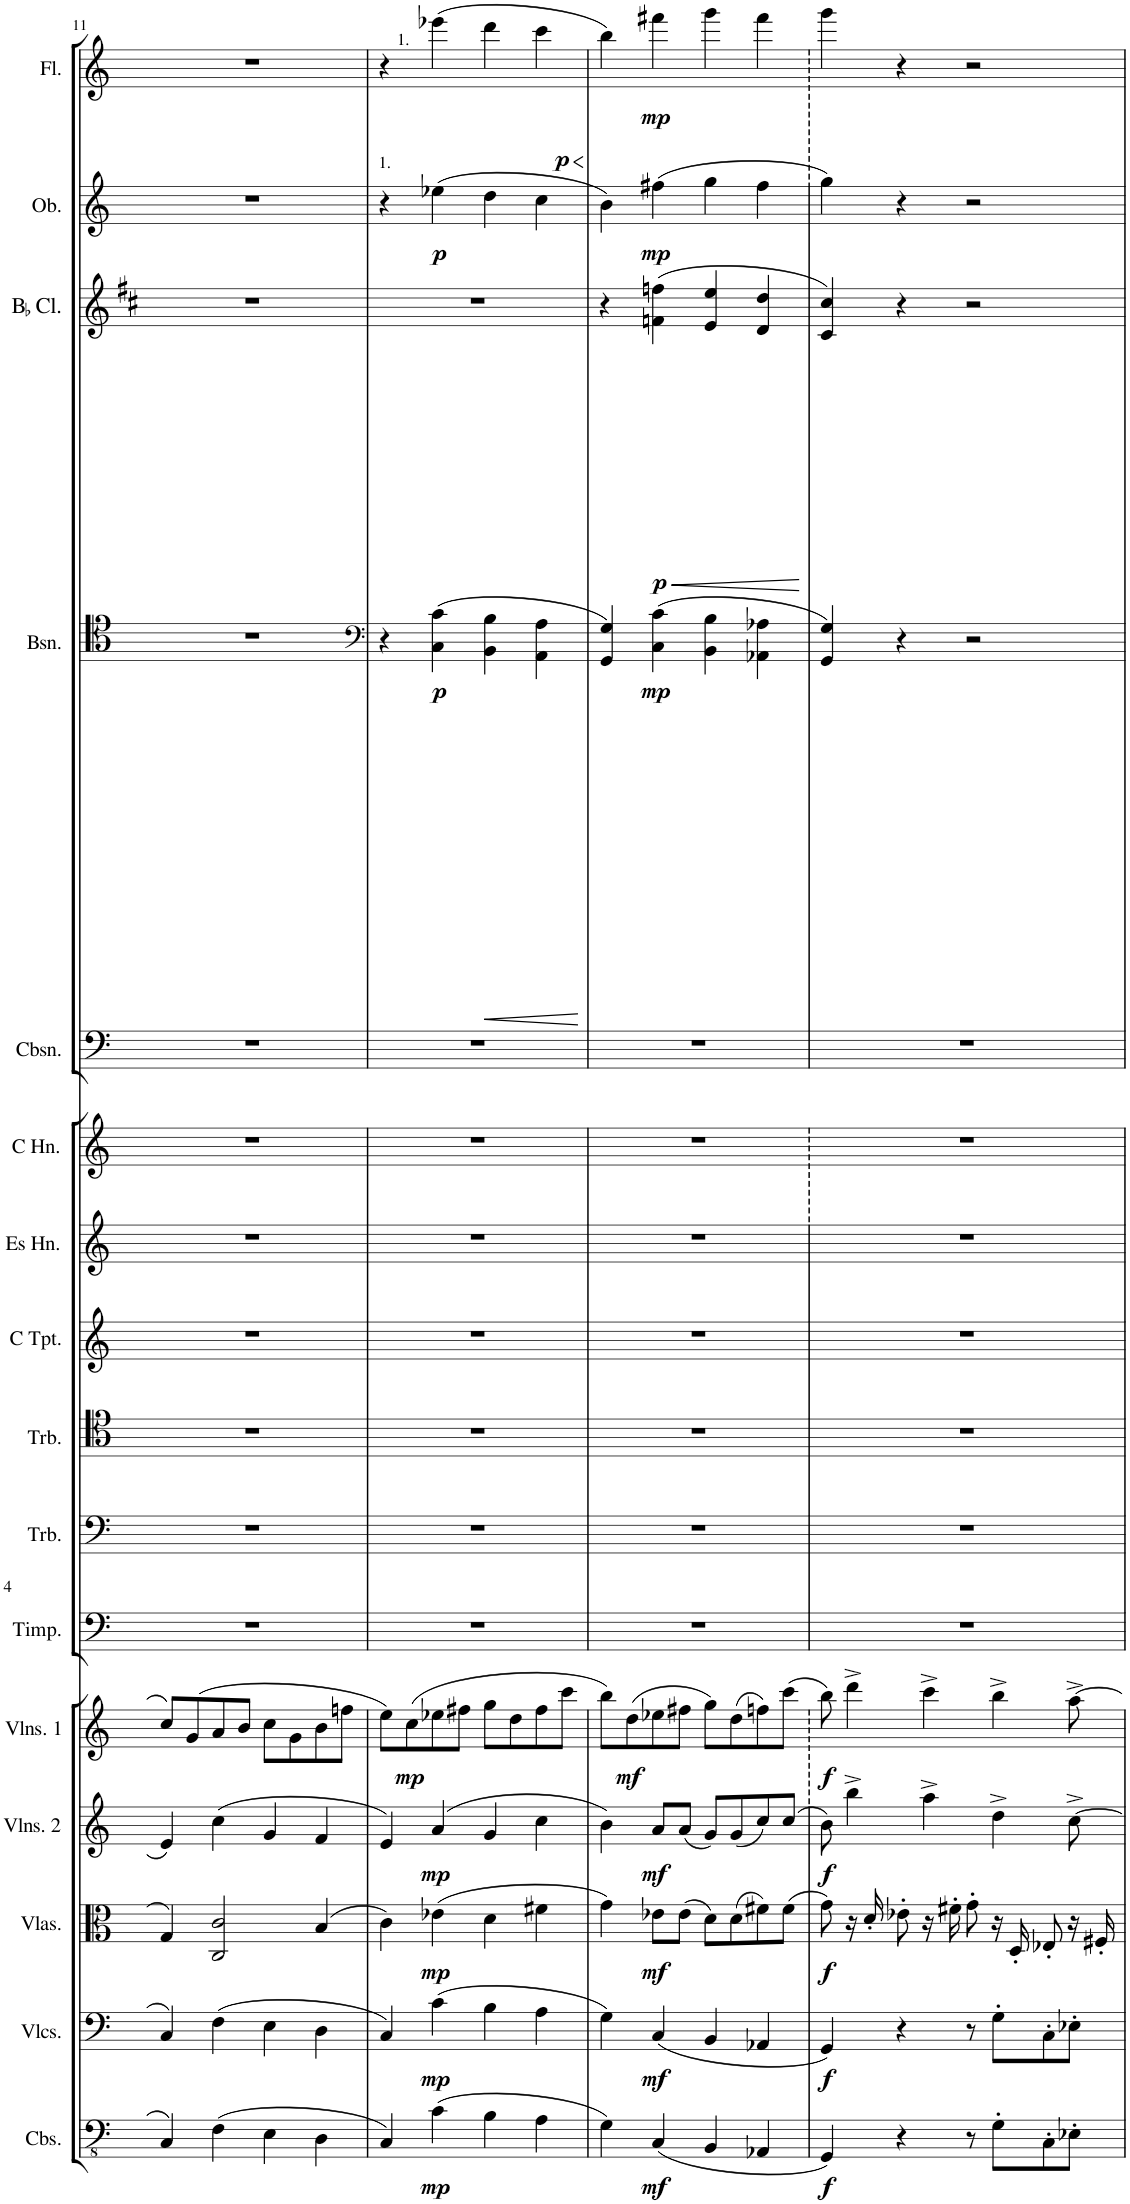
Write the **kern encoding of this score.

**kern	**dynam	**kern	**dynam	**kern	**dynam	**kern	**dynam	**kern	**dynam	**kern	**kern	**kern	**kern	**kern	**kern	**kern	**kern	**dynam	**kern	**dynam	**kern	**dynam	**kern	**dynam
*part16	*part16	*part15	*part15	*part14	*part14	*part13	*part13	*part12	*part12	*part11	*part10	*part9	*part8	*part7	*part6	*part5	*part4	*part4	*part3	*part3	*part2	*part2	*part1	*part1
*staff16	*staff16	*staff15	*staff15	*staff14	*staff14	*staff13	*staff13	*staff12	*staff12	*staff11	*staff10	*staff9	*staff8	*staff7	*staff6	*staff5	*staff4	*staff4	*staff3	*staff3	*staff2	*staff2	*staff1	*staff1
*I"Contrabasses	*	*I"Violoncellos	*	*I"Violas	*	*I"Violins 2	*	*I"Violins 1	*	*I"Timpani in C and G	*I"Trombone 3	*I"Trombone 1 2	*I"Trumpet 1 2 in C	*I"Horn 3 4  in Es	*I"Horn 1 2 in C	*I"Contrabassoon	*I"Bassoon 1 2	*	*I"BaccidentalFlat Clarinet 1 2	*	*I"Oboe 1 2	*	*I"Flute 1 2	*
*I'Cbs.	*	*I'Vlcs.	*	*I'Vlas.	*	*I'Vlns. 2	*	*I'Vlns. 1	*	*I'Timp.	*I'Trb.	*I'Trb.	*	*	*	*I'Cbsn.	*I'Bsn.	*	*I'BaccidentalFlat Cl.	*	*I'Ob.	*	*I'Fl.	*
!!LO:PB:g=z
*clefFv4	*	*clefF4	*	*clefC3	*	*clefG2	*	*clefG2	*	*clefF4	*clefF4	*clefC4	*clefG2	*clefG2	*clefG2	*clefF4	*clefC4	*	*clefG2	*	*clefG2	*	*clefG2	*
*	*	*	*	*	*	*	*	*	*	*	*	*	*	*Trd5c9	*Trd4c7	*Trd7c12	*	*	*Trd1c2	*	*	*	*	*
*k[]	*	*k[]	*	*k[]	*	*k[]	*	*k[]	*	*k[]	*k[]	*k[]	*k[]	*k[]	*k[]	*k[]	*k[]	*	*k[f#c#]	*	*k[]	*	*k[]	*
*M4/4	*	*M4/4	*	*M4/4	*	*M4/4	*	*M4/4	*	*M4/4	*M4/4	*M4/4	*M4/4	*M4/4	*M4/4	*M4/4	*M4/4	*	*M4/4	*	*M4/4	*	*M4/4	*
*met(c)	*	*met(c)	*	*met(c)	*	*met(c)	*	*met(c)	*	*met(c)	*met(c)	*met(c)	*met(c)	*met(c)	*met(c)	*met(c)	*met(c)	*	*met(c)	*	*met(c)	*	*met(c)	*
=11	=11	=11	=11	=11	=11	=11	=11	=11	=11	=11	=11	=11	=11	=11	=11	=11	=11	=11	=11	=11	=11	=11	=11	=11
4CC/	.	4C/	.	4G/	.	4e/	.	8cc/L	.	1r	1r	1r	1r	1r	1r	1r	1r	.	1r	.	1r	.	1r	.
.	.	.	.	.	.	.	.	(8g/	.	.	.	.	.	.	.	.	.	.	.	.	.	.	.	.
(4FF\	.	(4F\	.	2C/ 2c/	.	(4cc\	.	8a/	.	.	.	.	.	.	.	.	.	.	.	.	.	.	.	.
.	.	.	.	.	.	.	.	8b/J	.	.	.	.	.	.	.	.	.	.	.	.	.	.	.	.
4EE\	.	4E\	.	.	.	4g/	.	8cc\L	.	.	.	.	.	.	.	.	.	.	.	.	.	.	.	.
.	.	.	.	.	.	.	.	8g\	.	.	.	.	.	.	.	.	.	.	.	.	.	.	.	.
4DD\	.	4D\	.	(4B/	.	4f/	.	8b\	.	.	.	.	.	.	.	.	.	.	.	.	.	.	.	.
.	.	.	.	.	.	.	.	8ffn\J	.	.	.	.	.	.	.	.	.	.	.	.	.	.	.	.
=12	=12	=12	=12	=12	=12	=12	=12	=12	=12	=12	=12	=12	=12	=12	=12	=12	=12	=12	=12	=12	=12	=12	=12	=12
*	*	*	*	*	*	*	*	*	*	*	*	*	*	*	*	*	*clefF4	*	*	*	*	*	*	*
!	!	!	!	!	!	!	!	!	!	!	!	!	!	!	!	!	!	!	!	!	!	!	!LO:TX:a:t=1.	!
!	!	!	!	!	!	!	!	!	!	!	!	!	!	!	!	!	!	!	!	!	!LO:TX:a:t=1.	!	!	!
4CC/)	.	4C/)	.	4c\)	.	4e/)	.	8ee\L)	.	1r	1r	1r	1r	1r	1r	1r	4r	.	1r	.	4r	.	4r	.
!	!	!	!	!	!	!	!	!	!LO:DY:b	!	!	!	!	!	!	!	!	!	!	!	!	!	!	!
.	.	.	.	.	.	.	.	(8cc\	mp	.	.	.	.	.	.	.	.	.	.	.	.	.	.	.
!	!LO:DY:b	!	!LO:DY:b	!	!LO:DY:b	!	!LO:DY:b	!	!	!	!	!	!	!	!	!	!	!LO:DY:b	!	!	!	!LO:DY:b	!	!LO:HP:b
!	!	!	!	!	!	!	!	!	!	!	!	!	!	!	!	!	!	!	!	!	!	!	!	!LO:DY:n=1:b
(4C\	mp	(4c\	mp	(4e-X\	mp	(4a/	mp	8ee-X\	.	.	.	.	.	.	.	.	(4C\ 4c\	p	.	.	(4ee-X\	p	(4eee-X\	< p
.	.	.	.	.	.	.	.	8ff#X\J	.	.	.	.	.	.	.	.	.	.	.	.	.	.	.	.
!	!	!	!	!	!	!	!	!	!	!	!	!	!	!	!	!	!	!LO:HP:b	!	!	!	!	!	!
4BB\	.	4B\	.	4d\	.	4g/	.	8gg\L	.	.	.	.	.	.	.	.	4BB\ 4B\	<	.	.	4dd\	.	4ddd\	.
.	.	.	.	.	.	.	.	8dd\	.	.	.	.	.	.	.	.	.	.	.	.	.	.	.	.
4AA\	.	4A\	.	4f#X\	.	4cc\	.	8ff#\	.	.	.	.	.	.	.	.	4AA\ 4A\	.	.	.	4cc\	.	4ccc\	.
.	.	.	.	.	.	.	.	8ccc\J	.	.	.	.	.	.	.	.	.	.	.	.	.	.	.	.
.	.	.	.	.	.	.	.	.	.	.	.	.	.	.	.	.	.	[	.	.	.	.	.	[
=13	=13	=13	=13	=13	=13	=13	=13	=13	=13	=13	=13	=13	=13	=13	=13	=13	=13	=13	=13	=13	=13	=13	=13	=13
4GG\)	.	4G\)	.	4g\)	.	4b\)	.	8bb\L)	.	1r	1r	1r	1r	1r	1r	1r	4GG/ 4G/)	.	4r	.	4b\)	.	4bb\)	.
!	!	!	!	!	!	!	!	!	!LO:DY:b	!	!	!	!	!	!	!	!	!	!	!	!	!	!	!
.	.	.	.	.	.	.	.	(8dd\	mf	.	.	.	.	.	.	.	.	.	.	.	.	.	.	.
!	!LO:DY:b	!	!LO:DY:b	!	!LO:DY:b	!	!LO:DY:b	!	!	!	!	!	!	!	!	!	!	!LO:DY:b	!	!LO:HP:b	!	!	!	!
!	!	!	!	!	!	!	!	!	!	!	!	!	!	!	!	!	!	!	!	!LO:DY:n=1:b	!	!LO:DY:b	!	!LO:DY:b
(4CC/	mf	(4C/	mf	8e-X\L	mf	8a/L	mf	8ee-X\	.	.	.	.	.	.	.	.	(4C\ 4c\	mp	(4fn\ 4ffn\	< p	(4ff#X\	mp	4fff#X\	mp
.	.	.	.	(8e-\J	.	(8a/J	.	8ff#X\J	.	.	.	.	.	.	.	.	.	.	.	.	.	.	.	.
4BBB/	.	4BB/	.	8d\L)	.	8g/L)	.	8gg\L)	.	.	.	.	.	.	.	.	4BB\ 4B\	.	4e/ 4ee/	.	4gg\	.	4ggg\	.
.	.	.	.	(8d\	.	(8g/	.	(8dd\	.	.	.	.	.	.	.	.	.	.	.	.	.	.	.	.
4AAA-X/	.	4AA-X/	.	8f#X\)	.	8cc/)	.	8ffn\)	.	.	.	.	.	.	.	.	4AA-X\ 4A-X\	.	4d/ 4dd/	.	4ff#\	.	4fff#\	.
.	.	.	.	(8f#\J	.	(8cc/J	.	(8ccc\J	.	.	.	.	.	.	.	.	.	.	.	.	.	.	.	.
.	.	.	.	.	.	.	.	.	.	.	.	.	.	.	.	.	.	.	.	[	.	.	.	.
=14	=14	=14	=14	=14	=14	=14	=14	=14	=14	=14	=14	=14	=14	=14	=14	=14	=14	=14	=14	=14	=14	=14	=14	=14
!	!LO:DY:b	!	!LO:DY:b	!	!LO:DY:b	!	!LO:DY:b	!	!LO:DY:b	!	!	!	!	!	!	!	!	!	!	!	!	!	!	!
4GGG/)	f	4GG/)	f	8g\)	f	8b\)	f	8bb\)	f	1r	1r	1r	1r	1r	1r	1r	4GG/ 4G/)	.	4c#/ 4cc#/)	.	4gg\)	.	4ggg\	.
.	.	.	.	16r	.	4bb^\	.	4ddd^\	.	.	.	.	.	.	.	.	.	.	.	.	.	.	.	.
.	.	.	.	16d'/	.	.	.	.	.	.	.	.	.	.	.	.	.	.	.	.	.	.	.	.
4r	.	4r	.	8e-X'\	.	.	.	.	.	.	.	.	.	.	.	.	4r	.	4r	.	4r	.	4r	.
.	.	.	.	16r	.	4aa^\	.	4ccc^\	.	.	.	.	.	.	.	.	.	.	.	.	.	.	.	.
.	.	.	.	16f#X'\	.	.	.	.	.	.	.	.	.	.	.	.	.	.	.	.	.	.	.	.
8r	.	8r	.	8g'\	.	.	.	.	.	.	.	.	.	.	.	.	2r	.	2r	.	2r	.	2r	.
8GG'\L	.	8G'\L	.	16r	.	4dd^\	.	4bb^\	.	.	.	.	.	.	.	.	.	.	.	.	.	.	.	.
.	.	.	.	16D'/	.	.	.	.	.	.	.	.	.	.	.	.	.	.	.	.	.	.	.	.
8CC'\	.	8C'\	.	8E-X'/	.	.	.	.	.	.	.	.	.	.	.	.	.	.	.	.	.	.	.	.
8EE-X'\J	.	8E-X'\J	.	16r	.	[8cc^\	.	[8aa^\	.	.	.	.	.	.	.	.	.	.	.	.	.	.	.	.
.	.	.	.	16F#X'/	.	.	.	.	.	.	.	.	.	.	.	.	.	.	.	.	.	.	.	.
=	=	=	=	=	=	=	=	=	=	=	=	=	=	=	=	=	=	=	=	=	=	=	=	=
*-	*-	*-	*-	*-	*-	*-	*-	*-	*-	*-	*-	*-	*-	*-	*-	*-	*-	*-	*-	*-	*-	*-	*-	*-
